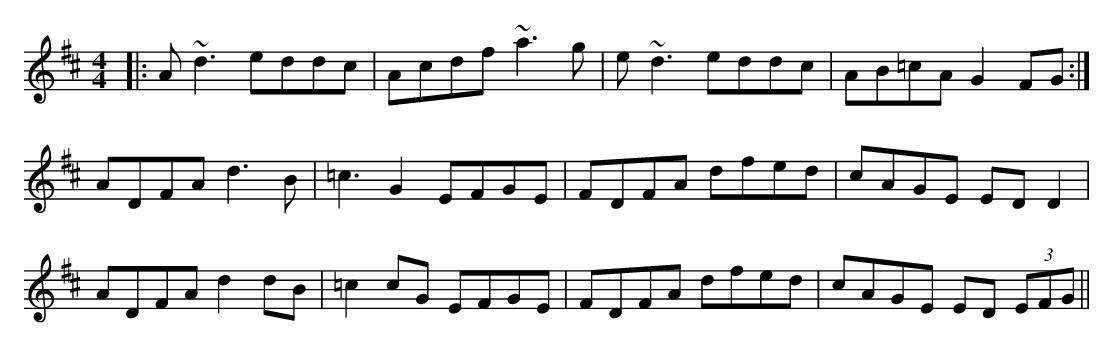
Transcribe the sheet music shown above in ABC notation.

X:1
M:4/4
K:D
|:A~d3 eddc|Acdf ~a3 g|e~d3 eddc|AB=cA G2 FG:|
ADFA d3 B|=c3 G2 EFGE|FDFA dfed|cAGE ED D2|
ADFA d2 dB|=c2 cG EFGE|FDFA dfed|cAGE ED (3EFG ||
